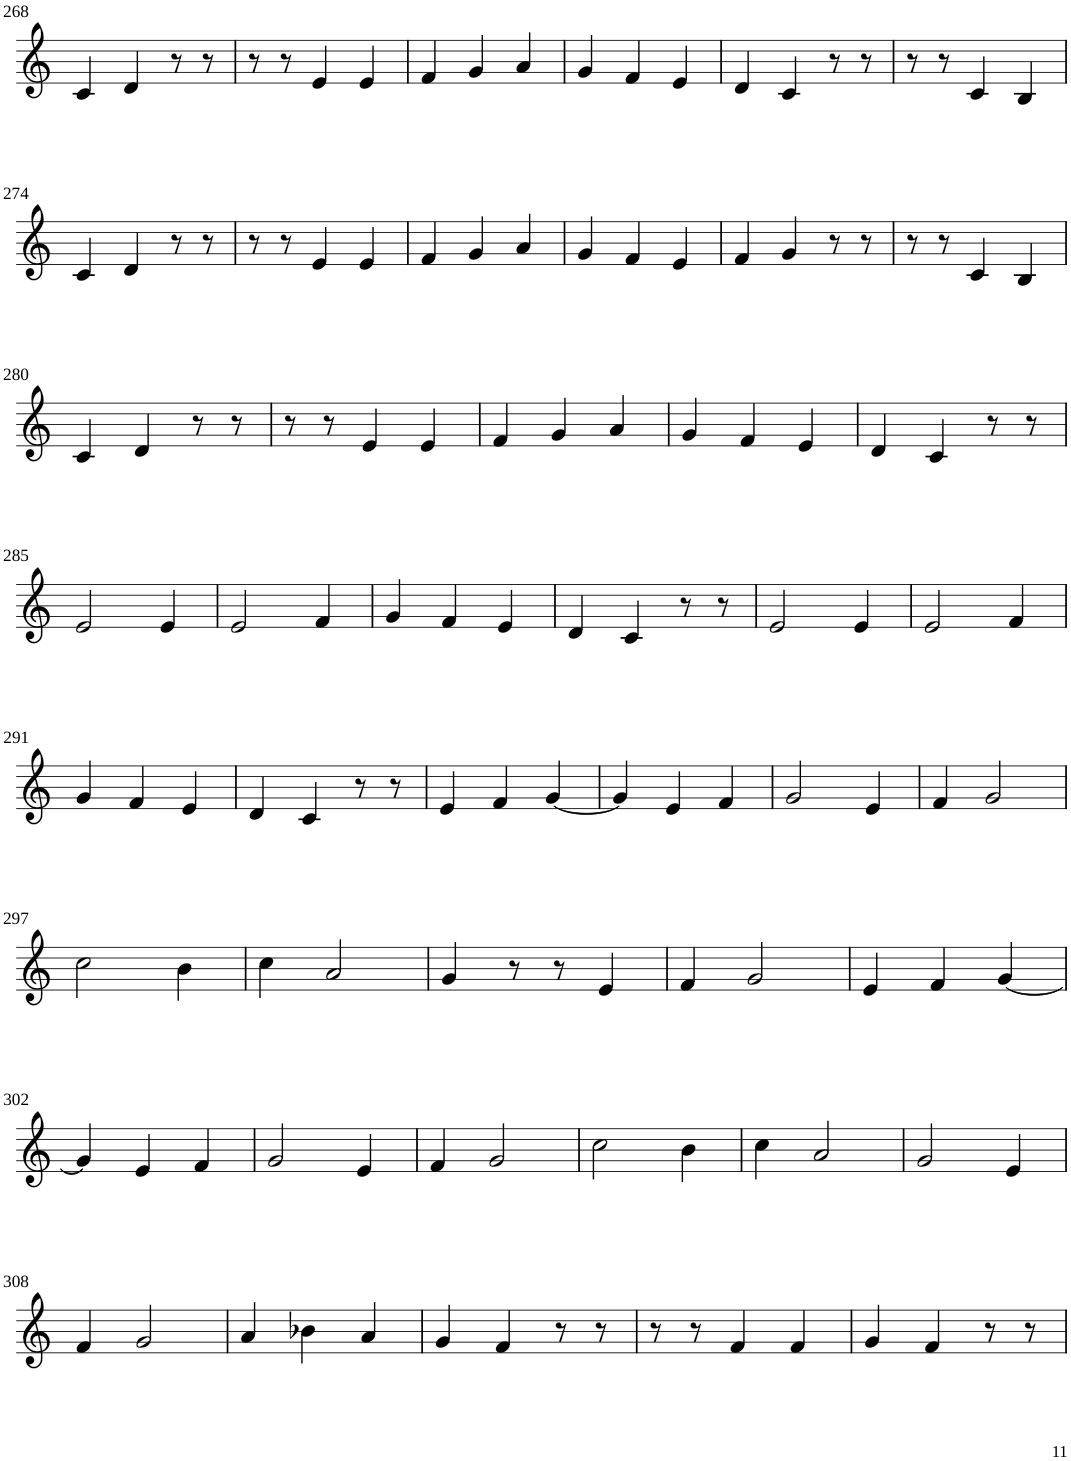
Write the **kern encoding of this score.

**kern
*part1
*staff1
*I"Violin
!!LO:PB:g=z
*clefG2
*k[]
*M6/8
=268
4c/
4d/
8r
8r
=269
8r
8r
4e/
4e/
=270
4f/
4g/
4a/
=271
4g/
4f/
4e/
=272
4d/
4c/
8r
8r
=273
8r
8r
4c/
4B/
!!LO:LB:g=z
=274
4c/
4d/
8r
8r
=275
8r
8r
4e/
4e/
=276
4f/
4g/
4a/
=277
4g/
4f/
4e/
=278
4f/
4g/
8r
8r
=279
8r
8r
4c/
4B/
!!LO:LB:g=z
=280
4c/
4d/
8r
8r
=281
8r
8r
4e/
4e/
=282
4f/
4g/
4a/
=283
4g/
4f/
4e/
=284
4d/
4c/
8r
8r
!!LO:LB:g=z
=285
2e/
4e/
=286
2e/
4f/
=287
4g/
4f/
4e/
=288
4d/
4c/
8r
8r
=289
2e/
4e/
=290
2e/
4f/
!!LO:LB:g=z
=291
4g/
4f/
4e/
=292
4d/
4c/
8r
8r
=293
4e/
4f/
[4g/
=294
4g/]
4e/
4f/
=295
2g/
4e/
=296
4f/
2g/
!!LO:LB:g=z
=297
2cc\
4b\
=298
4cc\
2a/
=299
4g/
8r
8r
4e/
=300
4f/
2g/
=301
4e/
4f/
[4g/
!!LO:LB:g=z
=302
4g/]
4e/
4f/
=303
2g/
4e/
=304
4f/
2g/
=305
2cc\
4b\
=306
4cc\
2a/
=307
2g/
4e/
!!LO:LB:g=z
=308
4f/
2g/
=309
4a/
4b-X\
4a/
=310
4g/
4f/
8r
8r
=311
8r
8r
4f/
4f/
=312
4g/
4f/
8r
8r
=
*-
